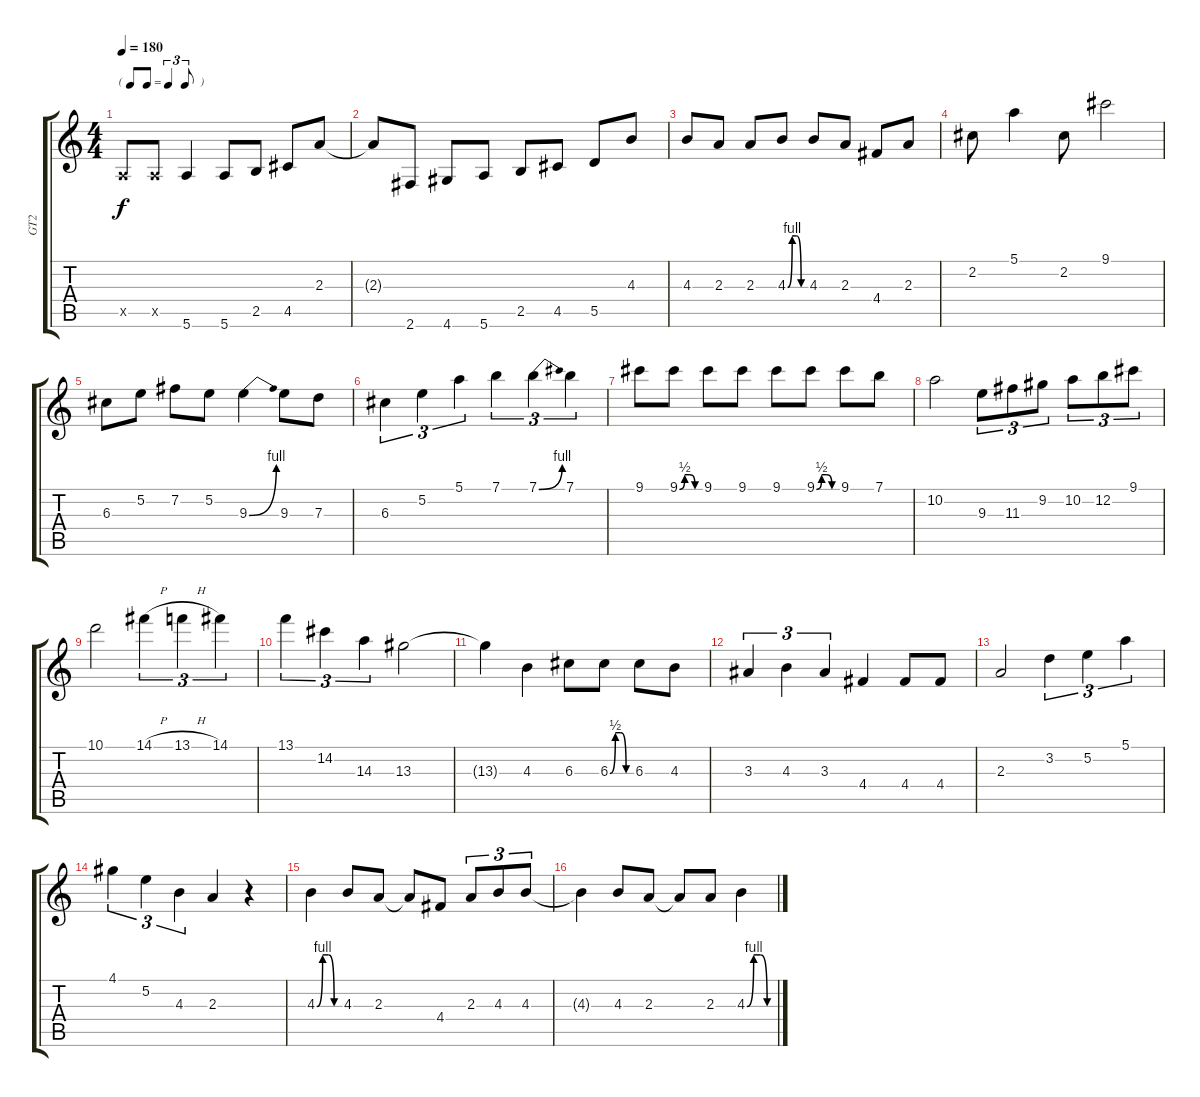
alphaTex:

\track ("GT2" "GT2") {instrument overdrivenguitar}
\staff {score tabs}
\tuning (E4 B3 G3 D3 A2 E2) {hide}
\ts (4 4)
\tf triplet8th
\tempo 180
\clef g2
\ks c
0.5{x}.8{dy f} 0.5{x}.8 5.6.4 5.6.8 2.5.8 4.5.8 2.3.8 |
2.3{t}.8 2.6.8 4.6.8 5.6.8 2.5.8 4.5.8 5.5.8 4.3.8 |
4.3.8 2.3.8 2.3.8 4.3{be (custom 0 0 15 4 30 4 45 0 60 0)}.8 4.3.8 2.3.8 4.4.8 2.3.8 |
2.2.8 5.1.4 2.2.8 9.1.2 |
6.3.8 5.2.8 7.2.8 5.2.8 9.3{be (bend 0 0 60 4)}.4 9.3.8 7.3.8 |
6.3.4{tu (3 2)} 5.2.4{tu (3 2)} 5.1.4{tu (3 2)} 7.1.4{tu (3 2)} 7.1{be (bend 0 0 60 4)}.4{tu (3 2)} 7.1.4{tu (3 2)} |
9.1.8 9.1{be (custom 0 0 15 2 30 2 45 0 60 0)}.8 9.1.8 9.1.8 9.1.8 9.1{be (custom 0 0 15 2 30 2 45 0 60 0)}.8 9.1.8 7.1.8 |
10.2.2 9.3.8{tu (3 2)} 11.3.8{tu (3 2)} 9.2.8{tu (3 2)} 10.2.8{tu (3 2)} 12.2.8{tu (3 2)} 9.1.8{tu (3 2)} |
10.1.2 14.1{h}.4{tu (3 2)} 13.1{h}.4{tu (3 2)} 14.1.4{tu (3 2)} |
13.1.4{tu (3 2)} 14.2.4{tu (3 2)} 14.3.4{tu (3 2)} 13.3.2 |
13.3{t}.4 4.3.4 6.3.8 6.3{be (custom 0 0 15 2 30 2 45 0 60 0)}.8 6.3.8 4.3.8 |
3.3.4{tu (3 2)} 4.3.4{tu (3 2)} 3.3.4{tu (3 2)} 4.4.4 4.4.8 4.4.8 |
2.3.2 3.2.4{tu (3 2)} 5.2.4{tu (3 2)} 5.1.4{tu (3 2)} |
4.1.4{tu (3 2)} 5.2.4{tu (3 2)} 4.3.4{tu (3 2)} 2.3.4 r.4 |
4.3{be (custom 0 0 15 4 30 4 45 0 60 0)}.4 4.3.8 2.3.8 2.3{t}.8 4.4.8 2.3.8{tu (3 2)} 4.3.8{tu (3 2)} 4.3.8{tu (3 2)} |
4.3{t}.4 4.3.8 2.3.8 2.3{t}.8 2.3.8 4.3{be (custom 0 0 15 4 30 4 45 0 60 0)}.4
